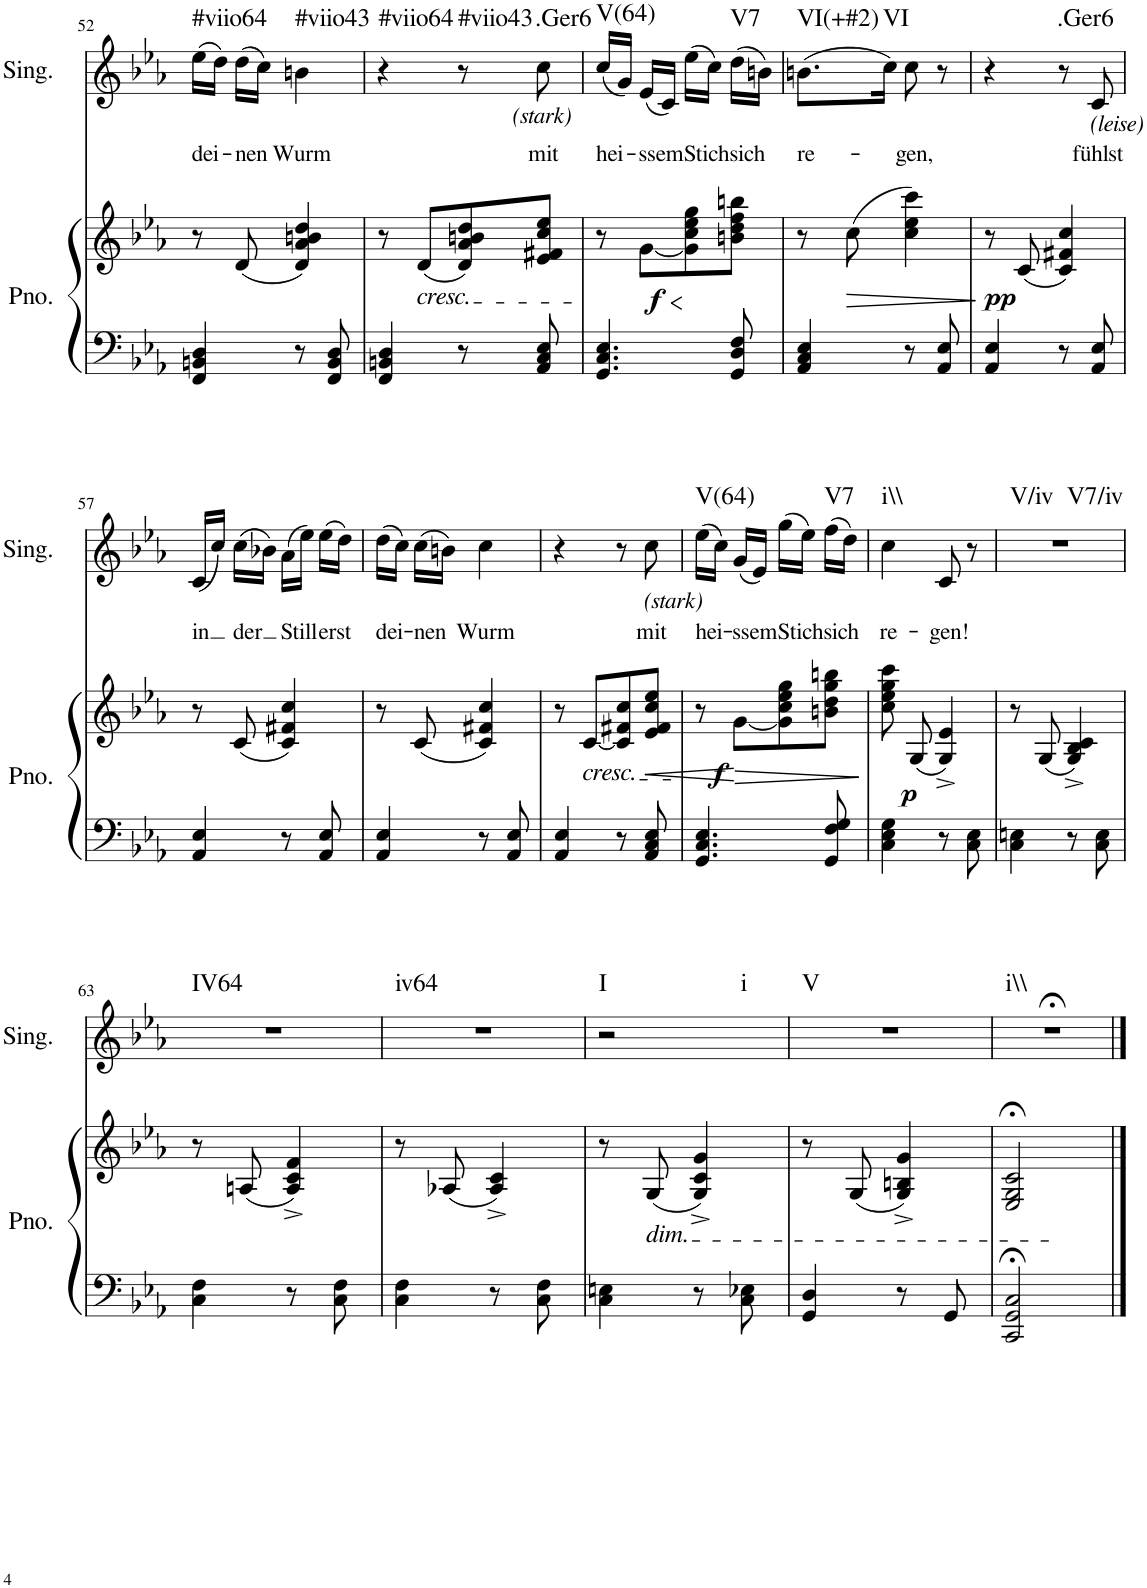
**kern	**kern	**dynam	**kern	**text	**harte
*part2	*part2	*part2	*part1	*part1	*part1
*staff3	*staff2	*staff2/3	*staff1	*staff1	*
*I"Pianoforte	*	*	*I"Singstimme	*	*
*I'Pno.	*	*	*I'Sing.	*	*
!!LO:PB:g=z
*clefF4	*clefG2	*	*clefG2	*	*
*k[b-e-a-]	*k[b-e-a-]	*	*k[b-e-a-]	*	*
*M2/4	*M2/4	*	*M2/4	*	*
=52	=52	=52	=52	=52	=52
!	!	!	!	!LO:LY:b	!LO:H:kt=#viio64
4FF/ 4BBn/ 4D/	8r	.	(16ee-\LL	dei-	N
.	.	.	16dd\JJ)	.	.
!	!	!	!	!LO:LY:b	!
.	(8d/	.	(16dd\LL	-nen	.
.	.	.	16cc\JJ)	.	.
!	!	!	!	!LO:LY:b	!LO:H:kt=#viio43
8r	4d/ 4a-/ 4bn/ 4dd/)	.	4bn\	Wurm	N
8FF/ 8BB/ 8D/	.	.	.	.	.
=53	=53	=53	=53	=53	=53
!	!	!	!	!	!LO:H:kt=#viio64
4FF/ 4BBn/ 4D/	8r	.	4r	.	N
!	!LO:TX:b:i:t=cresc.	!	!	!	!
.	(8d/L	.	.	.	.
!	!	!	!	!	!LO:H:kt=#viio43
8r	8d/ 8a-/ 8bn/ 8dd/)	.	8r	.	N
!	!	!	!LO:TX:b:i:t=(stark)	!	!
!	!	!	!	!LO:LY:b	!LO:H:kt=.Ger6
8AA-/ 8C/ 8E-/	8e-/ 8f#X/ 8cc/ 8ee-/J	.	8cc\	mit	N
=54	=54	=54	=54	=54	=54
!	!	!	!	!LO:LY:b	!LO:H:kt=V(64)
4.GG/ 4.C/ 4.E-/	8r	.	(16cc/LL	hei-	N
.	.	.	16g/JJ)	.	.
!	!	!LO:HP:b	!	!LO:LY:b	!
!	!	!LO:DY:n=1:b	!	!	!
.	[<8g\L	< f	(16e-/LL	-ssem	.
.	.	.	16c/JJ)	.	.
!	!	!	!	!LO:LY:b	!
.	8g\] 8cc\ 8ee-\ 8gg\	.	(16ee-\LL	Stich	.
.	.	.	16cc\JJ)	.	.
!	!	!	!	!LO:LY:b	!LO:H:kt=V7
8GG/ 8D/ 8F/	8bn\ 8dd\ 8ff\ 8bbn\J	.	(16dd\LL	sich	N
.	.	.	16bn\JJ)	.	.
.	.	[	.	.	.
=55	=55	=55	=55	=55	=55
!	!	!	!	!LO:LY:b	!LO:H:kt=VI(+#2)
4AA-/ 4C/ 4E-/	8r	.	(8.bn\L	re-	N
!	!	!LO:HP:b	!	!	!
.	(8cc\	>	.	.	.
!	!	!	!	!	!LO:H:kt=VI
.	.	.	16cc\Jk)	.	N
!	!	!	!	!LO:LY:b	!
8r	4cc\ 4ee-\ 4ccc\)	.	8cc\	-gen,	.
8AA-/ 8E-/	.	.	8r	.	.
.	.	]	.	.	.
=56	=56	=56	=56	=56	=56
!	!	!LO:DY:b	!	!	!
4AA-/ 4E-/	8r	pp	4r	.	.
.	(8c/	.	.	.	.
!	!	!	!	!	!LO:H:kt=.Ger6
8r	4c/ 4f#X/ 4cc/)	.	8r	.	N
!	!	!	!LO:TX:b:i:t=(leise)	!	!
!	!	!	!	!LO:LY:b	!
8AA-/ 8E-/	.	.	8c/	fühlst	.
!!LO:LB:g=z
=57	=57	=57	=57	=57	=57
!	!	!	!	!LO:LY:b	!
4AA-/ 4E-/	8r	.	(16c/LL	in	.
.	.	.	16cc/JJ)	.	.
!	!	!	!	!LO:LY:b	!
.	(8c/	.	(16cc\LL	der	.
.	.	.	16b-X\JJ)	.	.
!	!	!	!	!LO:LY:b	!
8r	4c/ 4f#X/ 4cc/)	.	(16a-\LL	Still	.
.	.	.	16ee-\JJ)	.	.
!	!	!	!	!LO:LY:b	!
8AA-/ 8E-/	.	.	(16ee-\LL	erst	.
.	.	.	16dd\JJ)	.	.
=58	=58	=58	=58	=58	=58
!	!	!	!	!LO:LY:b	!
4AA-/ 4E-/	8r	.	(16dd\LL	dei-	.
.	.	.	16cc\JJ)	.	.
!	!	!	!	!LO:LY:b	!
.	(8c/	.	(16cc\LL	-nen	.
.	.	.	16bn\JJ)	.	.
!	!	!	!	!LO:LY:b	!
8r	4c/ 4f#X/ 4cc/)	.	4cc\	Wurm	.
8AA-/ 8E-/	.	.	.	.	.
=59	=59	=59	=59	=59	=59
4AA-/ 4E-/	8r	.	4r	.	.
!	!LO:TX:b:i:t=cresc.	!	!	!	!
.	[8c/L	.	.	.	.
8r	8c/] 8f#X/ 8cc/	.	8r	.	.
!	!	!	!LO:TX:b:i:t=(stark)	!	!
!	!	!LO:HP:b	!	!LO:LY:b	!
8AA-/ 8C/ 8E-/	8e-/ 8f#/ 8cc/ 8ee-/J	<	8cc\	mit	.
.	.	[	.	.	.
=60	=60	=60	=60	=60	=60
!	!	!	!	!LO:LY:b	!LO:H:kt=V(64)
4.GG/ 4.C/ 4.E-/	8r	.	(16ee-\LL	hei-	N
.	.	.	16cc\JJ)	.	.
!	!	!LO:HP:b	!	!LO:LY:b	!
!	!	!LO:DY:n=1:b	!	!	!
.	[<8g\L	> f	(16g/LL	ssem	.
.	.	.	16e-/JJ)	.	.
!	!	!	!	!LO:LY:b	!
.	8g\] 8cc\ 8ee-\ 8gg\	]	(16gg\LL	Stich	.
.	.	.	16ee-\JJ)	.	.
!	!	!	!	!LO:LY:b	!LO:H:kt=V7
8GG/ 8F/ 8G/	8bn\ 8dd\ 8gg\ 8bbn\J	.	(16ff\LL	sich	N
.	.	.	16dd\JJ)	.	.
=61	=61	=61	=61	=61	=61
!	!	!	!	!LO:LY:b	!LO:H:kt=i\\
4C\ 4E-\ 4G\	8cc\ 8ee-\ 8gg\ 8ccc\	.	4cc\	re-	N
.	(8G/	.	.	.	.
!	!	!LO:DY:a=2	!	!LO:LY:b	!
8r	4G/^ 4e-/^)	p	8c/	-gen!	.
8C\ 8E-\	.	.	8r	.	.
=62	=62	=62	=62	=62	=62
!	!	!	!	!	!LO:H:n=1:kt=V/iv
!	!	!	!	!	!LO:H:n=2:kt=V7/iv
4C\ 4En\	8r	.	2r	.	N N
.	(8G/	.	.	.	.
8r	4G/^ 4B-/^ 4c/^)	.	.	.	.
8C\ 8E\	.	.	.	.	.
!!LO:LB:g=z
=63	=63	=63	=63	=63	=63
!	!	!	!	!	!LO:H:kt=IV64
4C\ 4F\	8r	.	2r	.	N
.	(8An/	.	.	.	.
8r	4A/^ 4c/^ 4f/^)	.	.	.	.
8C\ 8F\	.	.	.	.	.
=64	=64	=64	=64	=64	=64
!	!	!	!	!	!LO:H:kt=iv64
4C\ 4F\	8r	.	2r	.	N
.	(8A-X/	.	.	.	.
8r	4A-/^ 4c/^)	.	.	.	.
8C\ 8F\	.	.	.	.	.
=65	=65	=65	=65	=65	=65
!	!	!	!	!	!LO:H:n=1:kt=I
!	!	!	!	!	!LO:H:n=2:kt=i
4C\ 4En\	8r	.	2r	.	N N
!	!LO:TX:b:i:t=dim.	!	!	!	!
.	(8G/	.	.	.	.
8r	4G/^ 4c/^ 4g/^)	.	.	.	.
8C\ 8E-X\	.	.	.	.	.
=66	=66	=66	=66	=66	=66
!	!	!	!	!	!LO:H:kt=V
4GG/ 4D/	8r	.	2r	.	N
.	(8G/	.	.	.	.
8r	4G/^ 4Bn/^ 4g/^)	.	.	.	.
8GG/	.	.	.	.	.
=67	=67	=67	=67	=67	=67
!	!	!	!	!	!LO:H:kt=i\\
2CC/;< 2GG/;< 2C/;<	2E-/;< 2G/;< 2c/;<	.	2r;<	.	N
==	==	==	==	==	==
*-	*-	*-	*-	*-	*-
